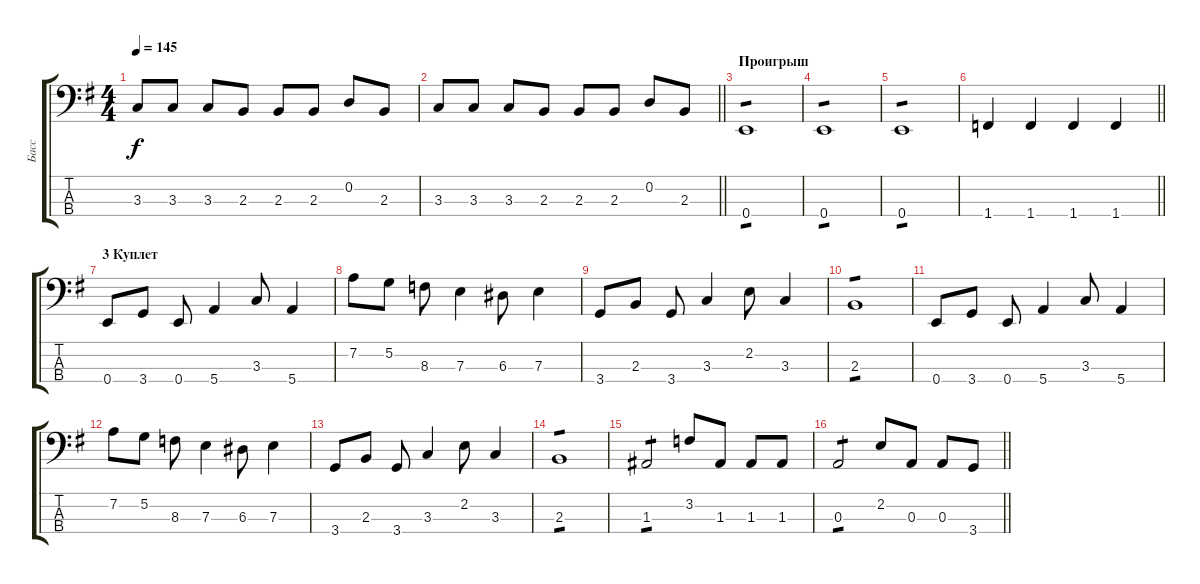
\track ("Басс" "Басс") {instrument electricbassfinger}
\staff {score tabs}
\tuning (G2 D2 A1 E1) {hide}
\ts (4 4)
\tempo 145
\clef f4
\ks eminor
3.3.8{dy f} 3.3.8 3.3.8 2.3.8 2.3.8 2.3.8 0.2.8 2.3.8 |
\barLineRight lightlight
3.3.8 3.3.8 3.3.8 2.3.8 2.3.8 2.3.8 0.2.8 2.3.8 |
\section ("" "Проигрыш")
0.4.1{tp 1} |
0.4.1{tp 1} |
0.4.1{tp 1} |
\barLineRight lightlight
1.4.4 1.4.4 1.4.4 1.4.4 |
\section ("" "3 Куплет")
0.4.8 3.4.8 0.4.8 5.4.4 3.3.8 5.4.4 |
7.2.8 5.2.8 8.3.8 7.3.4 6.3.8 7.3.4 |
3.4.8 2.3.8 3.4.8 3.3.4 2.2.8 3.3.4 |
2.3.1{tp 1} |
0.4.8 3.4.8 0.4.8 5.4.4 3.3.8 5.4.4 |
7.2.8 5.2.8 8.3.8 7.3.4 6.3.8 7.3.4 |
3.4.8 2.3.8 3.4.8 3.3.4 2.2.8 3.3.4 |
2.3.1{tp 1} |
1.3.2{tp 1} 3.2.8 1.3.8 1.3.8 1.3.8 |
\barLineRight lightlight
0.3.2{tp 1} 2.2.8 0.3.8 0.3.8 3.4.8
